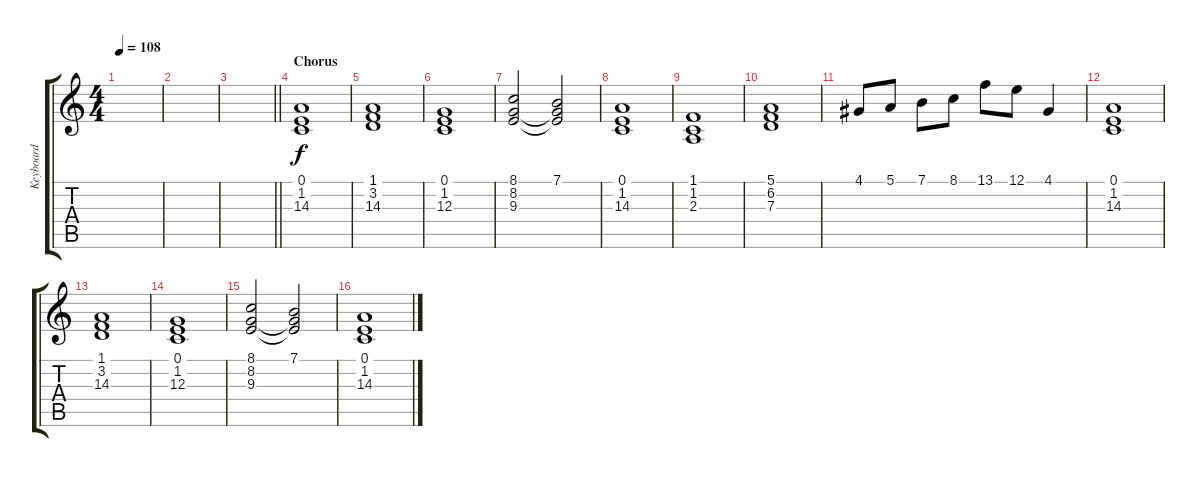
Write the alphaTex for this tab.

\track ("Keyboard" "Keyboard") {instrument stringensemble1}
\staff {score tabs}
\tuning (E4 B3 G3 D3 A2 D2) {hide}
\ts (4 4)
\tempo 108
\clef g2
\ks c
|
|
\barLineRight lightlight
|
\section ("" "Chorus")
(0.1 1.2 14.3).1{instrument stringensemble1} |
(1.1 3.2 14.3).1 |
(0.1 1.2 12.3).1 |
(8.1 8.2 9.3).2 (7.1 8.2{t} 9.3{t}).2 |
(0.1 1.2 14.3).1 |
(1.1 1.2 2.3).1 |
(5.1 6.2 7.3).1 |
4.1.8 5.1.8 7.1.8 8.1.8 13.1.8 12.1.8 4.1.4 |
(0.1 1.2 14.3).1 |
(1.1 3.2 14.3).1 |
(0.1 1.2 12.3).1 |
(8.1 8.2 9.3).2 (7.1 8.2{t} 9.3{t}).2 |
(0.1 1.2 14.3).1
